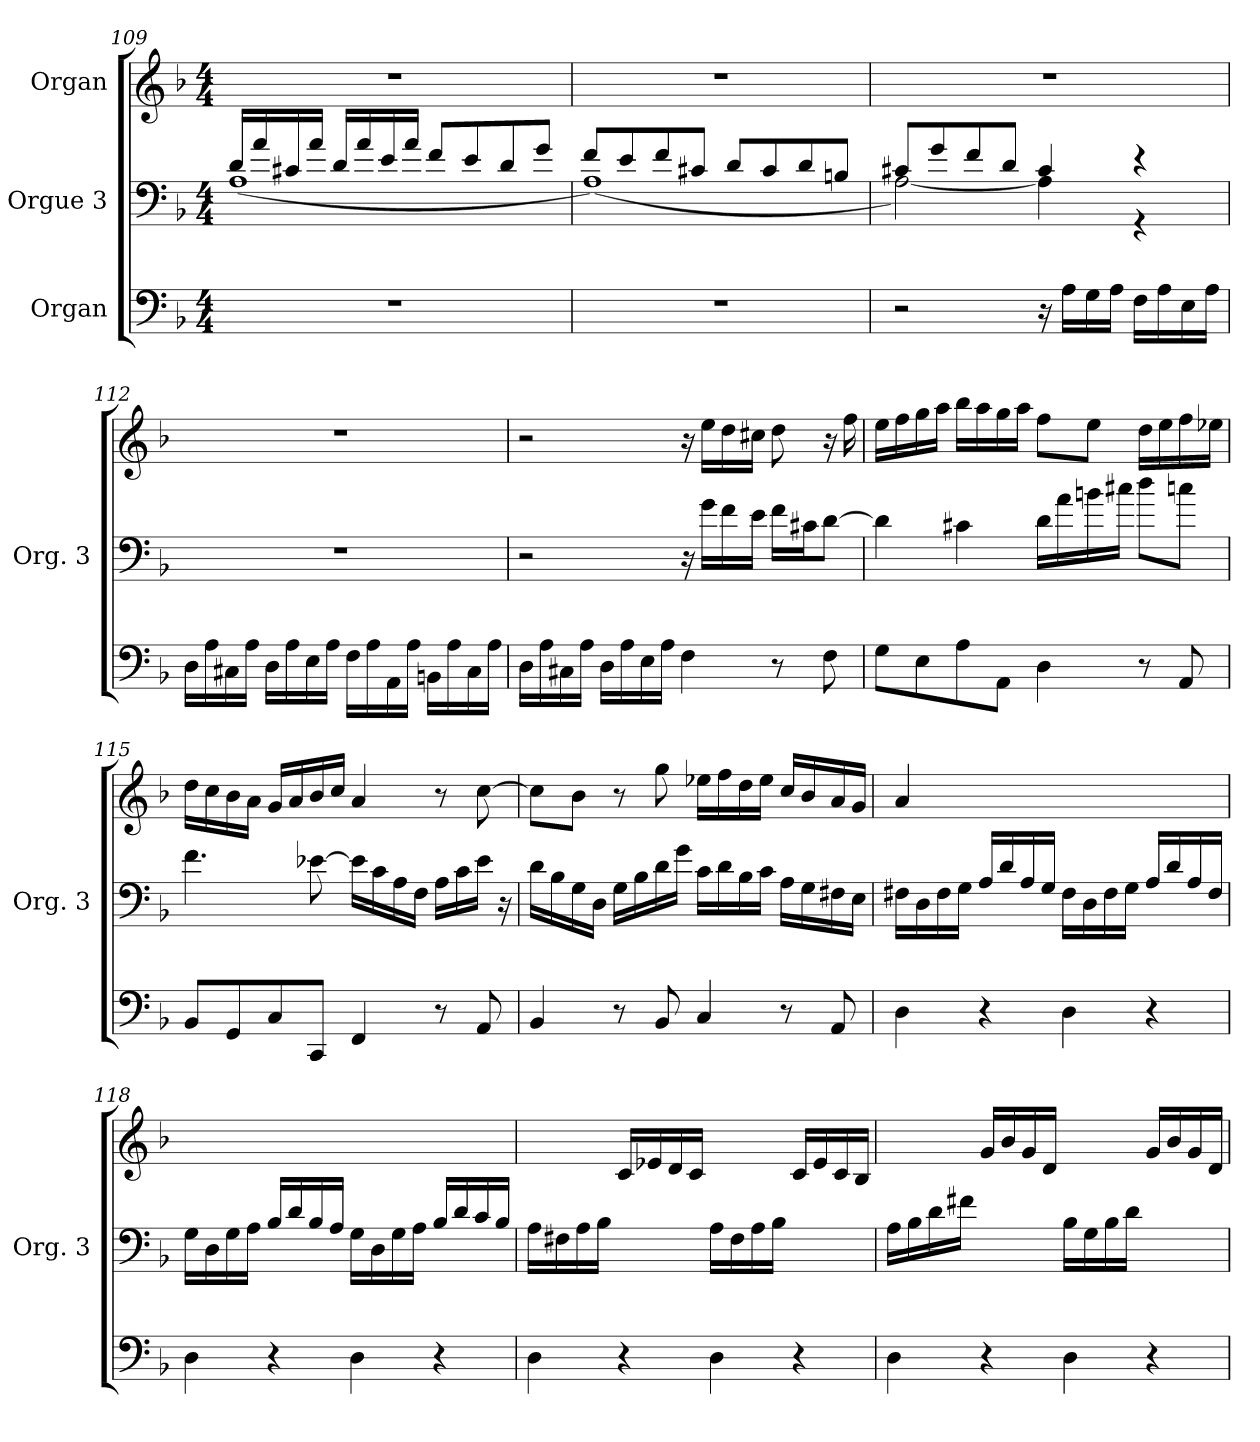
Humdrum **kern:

**kern	**kern	**kern
*part3	*part2	*part1
*staff3	*staff2	*staff1
*I"Organ	*I"Orgue 3	*I"Organ
*	*I'Org. 3	*
*clefF4	*clefF4	*clefG2
*k[b-]	*k[b-]	*k[b-]
*M4/4	*M4/4	*M4/4
=109	=109	=109
*	*^	*
1r	16d/LL	(1A	1r
.	16a/	.	.
.	16c#X/	.	.
.	16a/JJ	.	.
.	16d/LL	.	.
.	16a/	.	.
.	16e/	.	.
.	16a/JJ	.	.
.	8f/L	.	.
.	8e/	.	.
.	8d/	.	.
.	8g/J	.	.
=110	=110	=110	=110
1r	8f/L	(1A)	1r
.	8e/	.	.
.	8f/	.	.
.	8c#X/J	.	.
.	8d/L	.	.
.	8c#/	.	.
.	8d/	.	.
.	8Bn/J	.	.
=111	=111	=111	=111
2r	8c#X/L	[2A\)	1r
.	8g/	.	.
.	8f/	.	.
.	8d/J	.	.
16r	4c#/	4A\]	.
16A\LL	.	.	.
16G\	.	.	.
16A\JJ	.	.	.
16F\LL	4r	4r	.
16A\	.	.	.
16E\	.	.	.
16A\JJ	.	.	.
*	*v	*v	*
=112	=112	=112
16D\LL	1r	1r
16A\	.	.
16C#X\	.	.
16A\JJ	.	.
16D\LL	.	.
16A\	.	.
16E\	.	.
16A\JJ	.	.
16F\LL	.	.
16A\	.	.
16AA\	.	.
16A\JJ	.	.
16BBn\LL	.	.
16A\	.	.
16C#\	.	.
16A\JJ	.	.
=113	=113	=113
16D\LL	2r	2r
16A\	.	.
16C#X\	.	.
16A\JJ	.	.
16D\LL	.	.
16A\	.	.
16E\	.	.
16A\JJ	.	.
4F\	16r	16r
.	16g\LL	16ee\LL
.	16f\	16dd\
.	16e\JJ	16cc#X\JJ
8r	16f\LL	8dd\
.	16c#X\J	.
8F\	[8d\J	16r
.	.	16ff\
=114	=114	=114
8G\L	4d\]	16ee\LL
.	.	16ff\
8E\	.	16gg\
.	.	16aa\JJ
8A\	4c#X\	16bb-\LL
.	.	16aa\
8AA\J	.	16gg\
.	.	16aa\JJ
4D\	16d\LL	8ff\L
.	16a\	.
.	16bn\	8ee\J
.	16cc#X\JJ	.
8r	8dd\L	16dd\LL
.	.	16ee\
8AA/	8ccn\J	16ff\
.	.	16ee-X\JJ
=115	=115	=115
8BB-/L	4.f\	16dd\LL
.	.	16cc\
8GG/	.	16b-\
.	.	16a\JJ
8C/	.	16g/LL
.	.	16a/
8CC/J	[8e-X\	16b-/
.	.	16cc/JJ
4FF/	16e-\LL]	4a/
.	16c\	.
.	16A\	.
.	16F\JJ	.
8r	16A\LL	8r
.	16c\	.
8AA/	16e-\JJ	[8cc\
.	16r	.
=116	=116	=116
4BB-/	16d\LL	8cc\L]
.	16B-\	.
.	16G\	8b-\J
.	16D\JJ	.
8r	16G\LL	8r
.	16B-\	.
8BB-/	16d\	8gg\
.	16g\JJ	.
4C/	16c\LL	16ee-X\LL
.	16d\	16ff\
.	16B-\	16dd\
.	16c\JJ	16ee-\JJ
8r	16A\LL	16cc/LL
.	16G\	16b-/
8AA/	16F#X\	16a/
.	16E\JJ	16g/JJ
=117	=117	=117
4D\	16F#X\LL	4a/
.	16D\	.
.	16F#\	.
.	16G\JJ	.
4r	16A/LL	4ryy
.	16d/	.
.	16A/	.
.	16G/JJ	.
4D\	16F#\LL	2ryy
.	16D\	.
.	16F#\	.
.	16G\JJ	.
4r	16A/LL	.
.	16d/	.
.	16A/	.
.	16F#/JJ	.
=118	=118	=118
4D\	16G\LL	1ryy
.	16D\	.
.	16G\	.
.	16A\JJ	.
4r	16B-/LL	.
.	16d/	.
.	16B-/	.
.	16A/JJ	.
4D\	16G\LL	.
.	16D\	.
.	16G\	.
.	16A\JJ	.
4r	16B-/LL	.
.	16d/	.
.	16c/	.
.	16B-/JJ	.
=119	=119	=119
4D\	16A\LL	4ryy
.	16F#X\	.
.	16A\	.
.	16B-\JJ	.
4r	4ryy	16c/LL
.	.	16e-X/
.	.	16d/
.	.	16c/JJ
4D\	16A\LL	4ryy
.	16F#\	.
.	16A\	.
.	16B-\JJ	.
4r	4ryy	16c/LL
.	.	16e-/
.	.	16c/
.	.	16B-/JJ
=120	=120	=120
4D\	16A\LL	4ryy
.	16B-\	.
.	16d\	.
.	16f#X\JJ	.
4r	4ryy	16g/LL
.	.	16b-/
.	.	16g/
.	.	16d/JJ
4D\	16B-\LL	4ryy
.	16G\	.
.	16B-\	.
.	16d\JJ	.
4r	4ryy	16g/LL
.	.	16b-/
.	.	16g/
.	.	16d/JJ
=	=	=
*-	*-	*-
